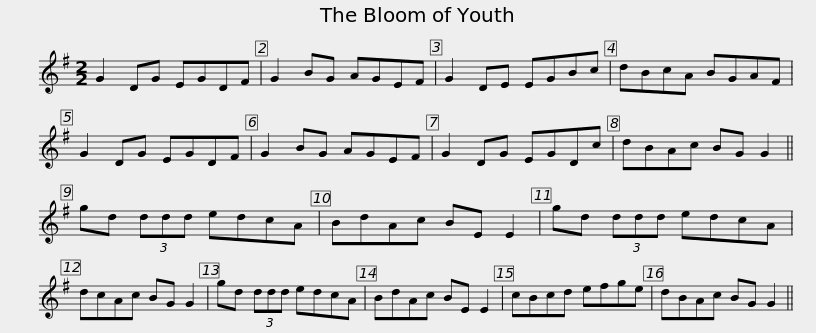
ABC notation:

X:1
L:1/8
M:2/2
I:linebreak $
K:G
V:1 treble
V:1
 G2 DG EGDF | G2 BG AGEF | G2 DE EGBc | dBcA BGAF | G2 DG EGDF | %5
 G2 BG AGEF |$ G2 DG EGDc | dBAc BG G2 || gd (3ddd edcA | BdAc BE E2 | %10
 gd (3ddd edcA | dcAc BG G2 |$ gd (3ddd edcA | BdAc BE E2 | cBcd efge | %15
 dBAc BG G2 || %16
